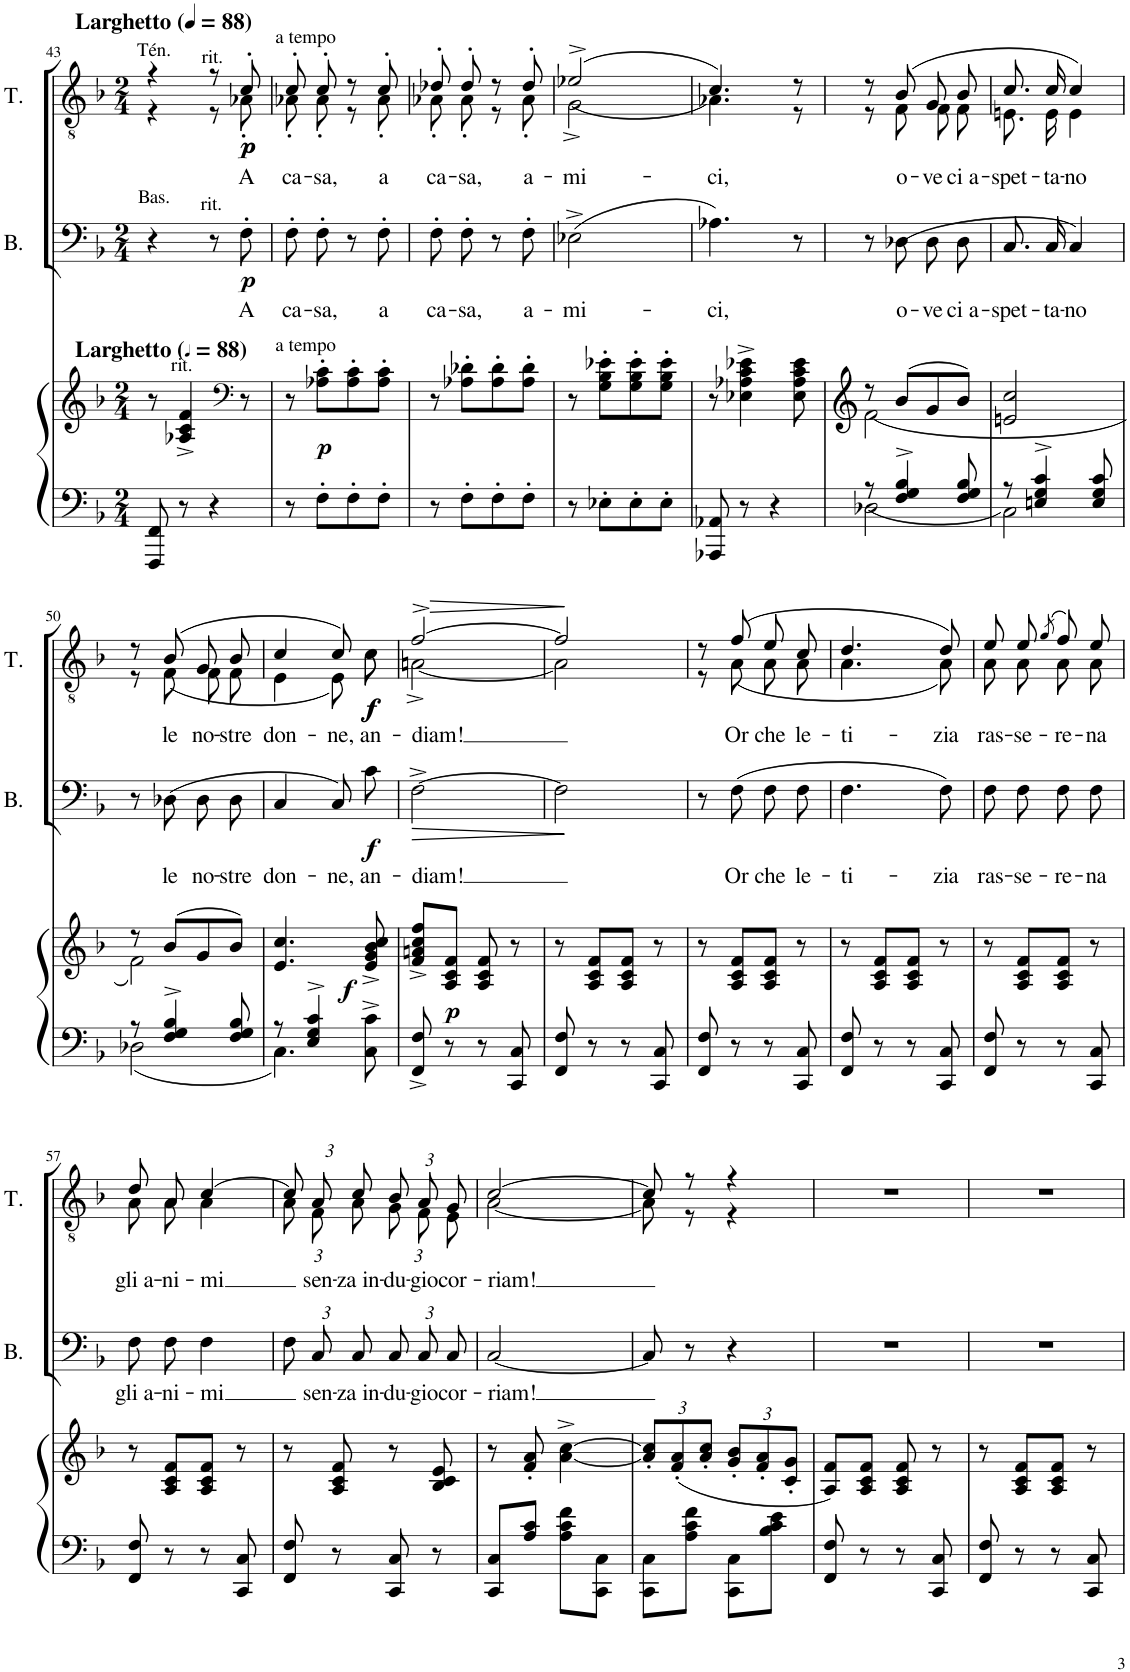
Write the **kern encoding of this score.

**kern	**kern	**dynam	**kern	**text	**dynam	**kern	**text	**dynam
*part3	*part3	*part3	*part2	*part2	*part2	*part1	*part1	*part1
*staff4	*staff3	*staff3/4	*staff2	*staff2	*staff2	*staff1	*staff1	*staff1
*I"Piano	*	*	*I"Basse	*	*	*I"Ténor	*	*
*I'Pno	*	*	*I'B.	*	*	*I'T.	*	*
!!LO:PB:g=z
*clefF4	*clefF4	*	*clefF4	*	*	*clefGv2	*	*
*k[b-]	*k[b-]	*	*k[b-]	*	*	*k[b-]	*	*
*M2/4	*M2/4	*	*M2/4	*	*	*M2/4	*	*
*MM88	*MM88	*	*MM88	*	*	*MM88	*	*
=43	=43	=43	=43	=43	=43	=43	=43	=43
*	*	*	*	*	*	*^	*	*
!	!	!	!	!	!	!LO:TX:a:t=Tén.	!	!	!
!	!	!	!LO:TX:a:t=Bas.	!	!	!	!	!	!
!	!LO:TX:a:B:t=Larghetto	!	!	!	!	!	!	!	!
8FFF/ 8FF/	8r	.	4r	.	.	4r	4r	.	.
!	!LO:TX:a:t=rit.	!	!	!	!	!	!	!	!
8r	4A-X/^ 4c/^ 4f/^	.	.	.	.	.	.	.	.
!	!	!	!	!	!	!LO:TX:a:t=rit.	!	!	!
!	!	!	!LO:TX:a:t=rit.	!	!	!	!	!	!
4r	.	.	8r	.	.	8r	8r	.	.
*	*clefF4	*	*	*	*	*	*	*	*
!	!	!	!	!LO:LY:b	!LO:DY:b	!	!	!LO:LY:b	!LO:DY:b
!	!	!	!	!	!	!	!	!	!LO:DY:n=1:b
.	8r	.	8F'\	A	p	8c'/	8A-X'\	A	p p
=44	=44	=44	=44	=44	=44	=44	=44	=44	=44
!	!	!	!	!	!	!LO:TX:a:t=a tempo	!	!	!
!	!LO:TX:a:t=a tempo	!	!	!	!	!	!	!	!
!	!	!	!	!LO:LY:b	!	!	!	!LO:LY:b	!
8r	8r	.	8F'\L	ca-	.	8c'/L	8A-X'\L	ca-	.
!	!	!LO:DY:b	!	!LO:LY:b	!	!	!	!LO:LY:b	!
8F'\L	8A-X\' 8c\'L	p	8F'\J	-sa,	.	8c'/J	8A-'\J	-sa,	.
8F'\	8A-\' 8c\'	.	8r	.	.	8r	8r	.	.
!	!	!	!	!LO:LY:b	!	!	!	!LO:LY:b	!
8F'\J	8A-\' 8c\'J	.	8F'\	a	.	8c'/	8A-'\	a	.
=45	=45	=45	=45	=45	=45	=45	=45	=45	=45
!	!	!	!	!LO:LY:b	!	!	!	!LO:LY:b	!
8r	8r	.	8F'\L	ca-	.	8d-X'/L	8A-X'\L	ca-	.
!	!	!	!	!LO:LY:b	!	!	!	!LO:LY:b	!
8F'\L	8A-X\' 8d-X\'L	.	8F'\J	-sa,	.	8d-'/J	8A-'\J	-sa,	.
8F'\	8A-\' 8d-\'	.	8r	.	.	8r	8r	.	.
!	!	!	!	!LO:LY:b	!	!	!	!LO:LY:b	!
8F'\J	8A-\' 8d-\'J	.	8F'\	a-	.	8d-'/	8A-'\	a-	.
=46	=46	=46	=46	=46	=46	=46	=46	=46	=46
!	!	!	!	!LO:LY:b	!	!	!	!LO:LY:b	!
8r	8r	.	(2E-X^\	-mi-	.	(2e-X^/	(2G^\	-mi-	.
8E-X'\L	8G\' 8B-\' 8e-X\'L	.	.	.	.	.	.	.	.
8E-'\	8G\' 8B-\' 8e-\'	.	.	.	.	.	.	.	.
8E-'\J	8G\' 8B-\' 8e-\'J	.	.	.	.	.	.	.	.
=47	=47	=47	=47	=47	=47	=47	=47	=47	=47
!	!	!	!	!LO:LY:b	!	!	!	!LO:LY:b	!
8AAA-X/ 8AA-X/	8r	.	4.A-X\)	-ci,	.	4.c/)	4.A-X\)	-ci,	.
8r	4E-X\^ 4A-X\^ 4c\^ 4e-X\^	.	.	.	.	.	.	.	.
4r	.	.	.	.	.	.	.	.	.
.	8E-\ 8A-\ 8c\ 8e-\	.	8r	.	.	8r	8r	.	.
=48	=48	=48	=48	=48	=48	=48	=48	=48	=48
*^	*^	*	*	*	*	*	*	*	*
8r	2D-X\	8r	(2f\	.	8r	.	.	8r	8r	.	.
!	!	!	!	!	!	!LO:LY:b	!	!	!	!LO:LY:b	!
4F/^ 4G/^ 4B-/^	.	(8b-/L	.	.	(8D-X\	o-	.	(8B-/	8F\	o-	.
!	!	!	!	!	!	!LO:LY:b	!	!	!	!LO:LY:b	!
.	.	8g/	.	.	8D-\L	-ve	.	8G/L	8F\L	-ve	.
!	!	!	!	!	!	!LO:LY:b	!	!	!	!LO:LY:b	!
8F/ 8G/ 8B-/	.	8b-/J)	.	.	8D-\J	ci a-	.	8B-/J	8F\J	ci a-	.
*	*	*v	*v	*	*	*	*	*	*	*	*
=49	=49	=49	=49	=49	=49	=49	=49	=49	=49	=49
!	!	!	!	!	!LO:LY:b	!	!	!	!LO:LY:b	!
8r	2C\	2en/ 2cc/	.	8.C/L	-spet-	.	8.c/L	8.En\L	-spet-	.
4En/^ 4G/^ 4c/^	.	.	.	.	.	.	.	.	.	.
!	!	!	!	!	!LO:LY:b	!	!	!	!LO:LY:b	!
.	.	.	.	16C/Jk	-ta-	.	16c/Jk	16E\Jk	-ta-	.
!	!	!	!	!	!LO:LY:b	!	!	!	!LO:LY:b	!
.	.	.	.	4C/)	-no	.	4c/)	4E\	-no	.
8E/ 8G/ 8c/	.	.	.	.	.	.	.	.	.	.
!!LO:LB:g=z	!!
=50	=50	=50	=50	=50	=50	=50	=50	=50	=50	=50
*	*	*^	*	*	*	*	*	*	*	*
8r	2D-X\	8r	2f\)	.	8r	.	.	8r	8r	.	.
!	!	!	!	!	!	!LO:LY:b	!	!	!	!LO:LY:b	!
4F/^ 4G/^ 4B-/^	.	(8b-/L	.	.	(8D-X\	le	.	(8B-/	(8F\	le	.
!	!	!	!	!	!	!LO:LY:b	!	!	!	!LO:LY:b	!
.	.	8g/	.	.	8D-\L	no-	.	8G/L	8F\L	no-	.
!	!	!	!	!	!	!LO:LY:b	!	!	!	!LO:LY:b	!
8F/ 8G/ 8B-/	.	8b-/J)	.	.	8D-\J	-stre	.	8B-/J	8F\J	-stre	.
*	*	*v	*v	*	*	*	*	*	*	*	*
=51	=51	=51	=51	=51	=51	=51	=51	=51	=51	=51
!	!	!	!	!	!LO:LY:b	!	!	!	!LO:LY:b	!
8r	4.C\	4.e/ 4.cc/	.	4C/	don-	.	4c/	4E\	don-	.
4E/^ 4G/^ 4c/^	.	.	.	.	.	.	.	.	.	.
!	!	!	!	!	!LO:LY:b	!	!	!	!LO:LY:b	!
.	.	.	.	8C\L)	-ne,	.	8c\L)	8E\L)	-ne,	.
!	!	!	!LO:DY:b	!	!LO:LY:b	!LO:DY:b	!	!	!LO:LY:b	!LO:DY:b
!	!	!	!	!	!	!	!	!	!	!LO:DY:n=1:b
8C\^> 8c\^>	8ryy	8e/^ 8g/^ 8b-/^ 8cc/^	f	8c\J	an-	f	8c\J	8c\J	an-	f f
=52	=52	=52	=52	=52	=52	=52	=52	=52	=52	=52
!	!	!	!	!	!LO:LY:b	!LO:HP:b	!	!	!LO:LY:b	!LO:HP:b
*v	*v	*	*	*	*	*	*	*	*	*
8FF/^ 8F/^	8f/^ 8an/^ 8cc/^ 8ff/^L	.	[2F^\	-diam!	>	[2f^/	[2An^\	-diam!	>
!	!	!LO:DY:b	!	!	!	!	!	!	!
8r	8A/ 8c/ 8f/J	p	.	.	.	.	.	.	.
8r	8A/ 8c/ 8f/	.	.	.	.	.	.	.	.
8CC/ 8C/	8r	.	.	.	.	.	.	.	.
*	*	*	*	*	*	*v	*v	*	*
.	.	.	.	.	]	.	.	]
=53	=53	=53	=53	=53	=53	=53	=53	=53
*	*	*	*	*	*	*^	*	*
8FF/ 8F/	8r	.	2F\]	.	.	2f/]	2A\]	.	.
8r	8A/ 8c/ 8f/L	.	.	.	.	.	.	.	.
8r	8A/ 8c/ 8f/J	.	.	.	.	.	.	.	.
8CC/ 8C/	8r	.	.	.	.	.	.	.	.
=54	=54	=54	=54	=54	=54	=54	=54	=54	=54
8FF/ 8F/	8r	.	8r	.	.	8r	8r	.	.
!	!	!	!	!LO:LY:b	!	!	!	!LO:LY:b	!
8r	8A/ 8c/ 8f/L	.	(8F\	Or	.	(8f/	(8A\	Or	.
!	!	!	!	!LO:LY:b	!	!	!	!LO:LY:b	!
8r	8A/ 8c/ 8f/J	.	8F\L	che	.	8e/L	8A\L	che	.
!	!	!	!	!LO:LY:b	!	!	!	!LO:LY:b	!
8CC/ 8C/	8r	.	8F\J	le-	.	8c/J	8A\J	le-	.
=55	=55	=55	=55	=55	=55	=55	=55	=55	=55
!	!	!	!	!LO:LY:b	!	!	!	!LO:LY:b	!
8FF/ 8F/	8r	.	4.F\	-ti-	.	4.d/	4.A\	-ti-	.
8r	8A/ 8c/ 8f/L	.	.	.	.	.	.	.	.
8r	8A/ 8c/ 8f/J	.	.	.	.	.	.	.	.
!	!	!	!	!LO:LY:b	!	!	!	!LO:LY:b	!
8CC/ 8C/	8r	.	8F\)	-zia	.	8d/)	8A\)	-zia	.
=56	=56	=56	=56	=56	=56	=56	=56	=56	=56
!	!	!	!	!LO:LY:b	!	!	!	!LO:LY:b	!
8FF/ 8F/	8r	.	8F\L	ras-	.	8e/L	8A\L	ras-	.
!	!	!	!	!LO:LY:b	!	!	!	!LO:LY:b	!
8r	8A/ 8c/ 8f/L	.	8F\J	-se-	.	8e/J	8A\J	-se-	.
.	.	.	.	.	.	(8qg/	.	.	.
!	!	!	!	!LO:LY:b	!	!	!	!LO:LY:b	!
8r	8A/ 8c/ 8f/J	.	8F\L	-re-	.	8f/L)	8A\L	-re-	.
!	!	!	!	!LO:LY:b	!	!	!	!LO:LY:b	!
8CC/ 8C/	8r	.	8F\J	-na	.	8e/J	8A\J	-na	.
!!LO:LB:g=z	!!
=57	=57	=57	=57	=57	=57	=57	=57	=57	=57
!	!	!	!	!LO:LY:b	!	!	!	!LO:LY:b	!
8FF/ 8F/	8r	.	8F\L	gli a-	.	8d/L	8A\L	gli a-	.
!	!	!	!	!LO:LY:b	!	!	!	!LO:LY:b	!
8r	8A/ 8c/ 8f/L	.	8F\J	-ni-	.	8A/J	8A\J	-ni-	.
!	!	!	!	!LO:LY:b	!	!	!	!LO:LY:b	!
8r	8A/ 8c/ 8f/J	.	4F\	-mi	.	[4c/	4A\	-mi	.
8CC/ 8C/	8r	.	.	.	.	.	.	.	.
=58	=58	=58	=58	=58	=58	=58	=58	=58	=58
*	*	*	*Xbrackettup	*	*	*Xbrackettup	*	*	*
8FF/ 8F/	8r	.	12F\L	.	.	12c/L]	12A\L	.	.
!	!	!	!	!LO:LY:b	!	!	!	!LO:LY:b	!
.	.	.	12C\	sen-	.	12A/	12F\	sen-	.
8r	8A/ 8c/ 8f/	.	.	.	.	.	.	.	.
!	!	!	!	!LO:LY:b	!	!	!	!LO:LY:b	!
.	.	.	12C\J	-za in-	.	12c/J	12A\J	-za in-	.
!	!	!	!	!LO:LY:b	!	!	!	!LO:LY:b	!
8CC/ 8C/	8r	.	12C/L	-du-	.	12B-/L	12G\L	-du-	.
!	!	!	!	!LO:LY:b	!	!	!	!LO:LY:b	!
.	.	.	12C/	-gio	.	12A/	12F\	-gio	.
8r	8B-/ 8c/ 8e/	.	.	.	.	.	.	.	.
!	!	!	!	!LO:LY:b	!	!	!	!LO:LY:b	!
.	.	.	12C/J	cor-	.	12G/J	12E\J	cor-	.
=59	=59	=59	=59	=59	=59	=59	=59	=59	=59
!	!	!	!	!LO:LY:b	!	!	!	!LO:LY:b	!
8CC/ 8C/L	8r	.	[2C/	-riam!	.	[2c/	[2A\	-riam!	.
8A/ 8c/J	8f/' 8a/'	.	.	.	.	.	.	.	.
8A\ 8c\ 8f\L	[4a\^ [4cc\^	.	.	.	.	.	.	.	.
8CC\ 8C\J	.	.	.	.	.	.	.	.	.
=60	=60	=60	=60	=60	=60	=60	=60	=60	=60
*	*Xbrackettup	*	*	*	*	*	*	*	*
8CC\ 8C\L	12a/]' 12cc/]'L	.	8C/]	.	.	8c/]	8A\]	.	.
.	(12f/' 12a/'	.	.	.	.	.	.	.	.
8A\ 8c\ 8f\J	.	.	8r	.	.	8r	8r	.	.
.	12a/' 12cc/'J	.	.	.	.	.	.	.	.
8CC\ 8C\L	12g/' 12b-/'L	.	4r	.	.	4r	4r	.	.
.	12f/' 12a/'	.	.	.	.	.	.	.	.
8B-\ 8c\ 8e\J	.	.	.	.	.	.	.	.	.
.	12c/' 12g/'J	.	.	.	.	.	.	.	.
*	*	*	*	*	*	*v	*v	*	*
=61	=61	=61	=61	=61	=61	=61	=61	=61
8FF/ 8F/	8A/ 8f/L)	.	2r	.	.	2r	.	.
8r	8A/ 8c/ 8f/J	.	.	.	.	.	.	.
8r	8A/ 8c/ 8f/	.	.	.	.	.	.	.
8CC/ 8C/	8r	.	.	.	.	.	.	.
=62	=62	=62	=62	=62	=62	=62	=62	=62
8FF/ 8F/	8r	.	2r	.	.	2r	.	.
8r	8A/ 8c/ 8f/L	.	.	.	.	.	.	.
8r	8A/ 8c/ 8f/J	.	.	.	.	.	.	.
8CC/ 8C/	8r	.	.	.	.	.	.	.
=	=	=	=	=	=	=	=	=
*-	*-	*-	*-	*-	*-	*-	*-	*-
